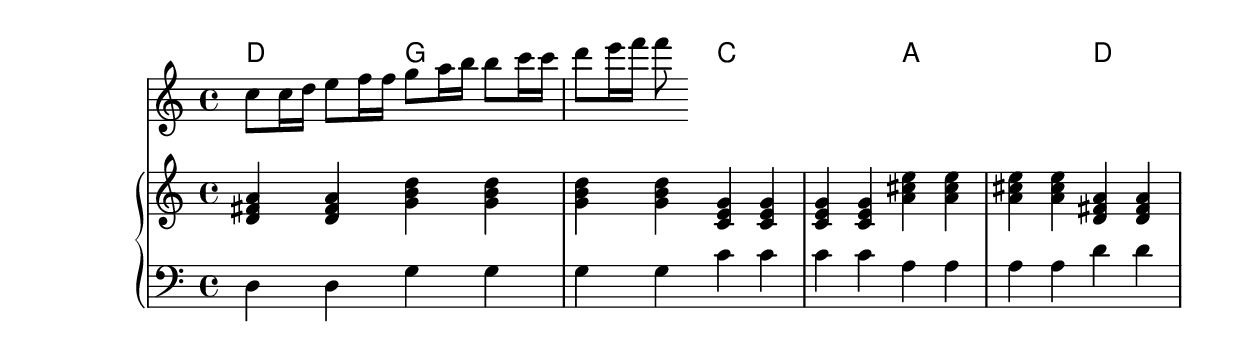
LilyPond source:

%% generated include
		mel = { c8 c16 d16 e8 f16 f16 g8 a16 b16 b8 c16 c16 d8 e16 f16 f8 }
		basse = { d4 d4 g4 g4 g4 g4 c4 c4 c4 c4 a4 a4 a4 a4 d4 d4 }
		basseAccords = \chordmode { d4 d4 g4 g4 g4 g4 c4 c4 c4 c4 a4 a4 a4 a4 d4 d4 }
	


melody = \relative c'' {
  \clef treble
  \key c \major
  \time 4/4

  \mel
}

text = \lyricmode {
}

upper = \relative c'' {
  \clef treble
  \key c \major
  \time 4/4

  \basseAccords
}

lower = \relative c {
  \clef bass
  \key c \major
  \time 4/4

  \basse
}

\score {
  <<
   \new ChordNames {
    \set chordChanges = ##t
    \basse
  }
  \new Voice = "mel" \with { 
    \remove "Note_heads_engraver"
    \consists "Completion_heads_engraver"
    \remove "Rest_engraver"
    \consists "Completion_rest_engraver"
  }  \melody
  \new Lyrics \lyricsto mel \text
  \new PianoStaff <<
  \new Staff = "upper" \upper
  \new Staff = "lower" \lower
  >>
  >>
  \layout {
    \context { \Staff \RemoveEmptyStaves }
  }
  \midi { }
}